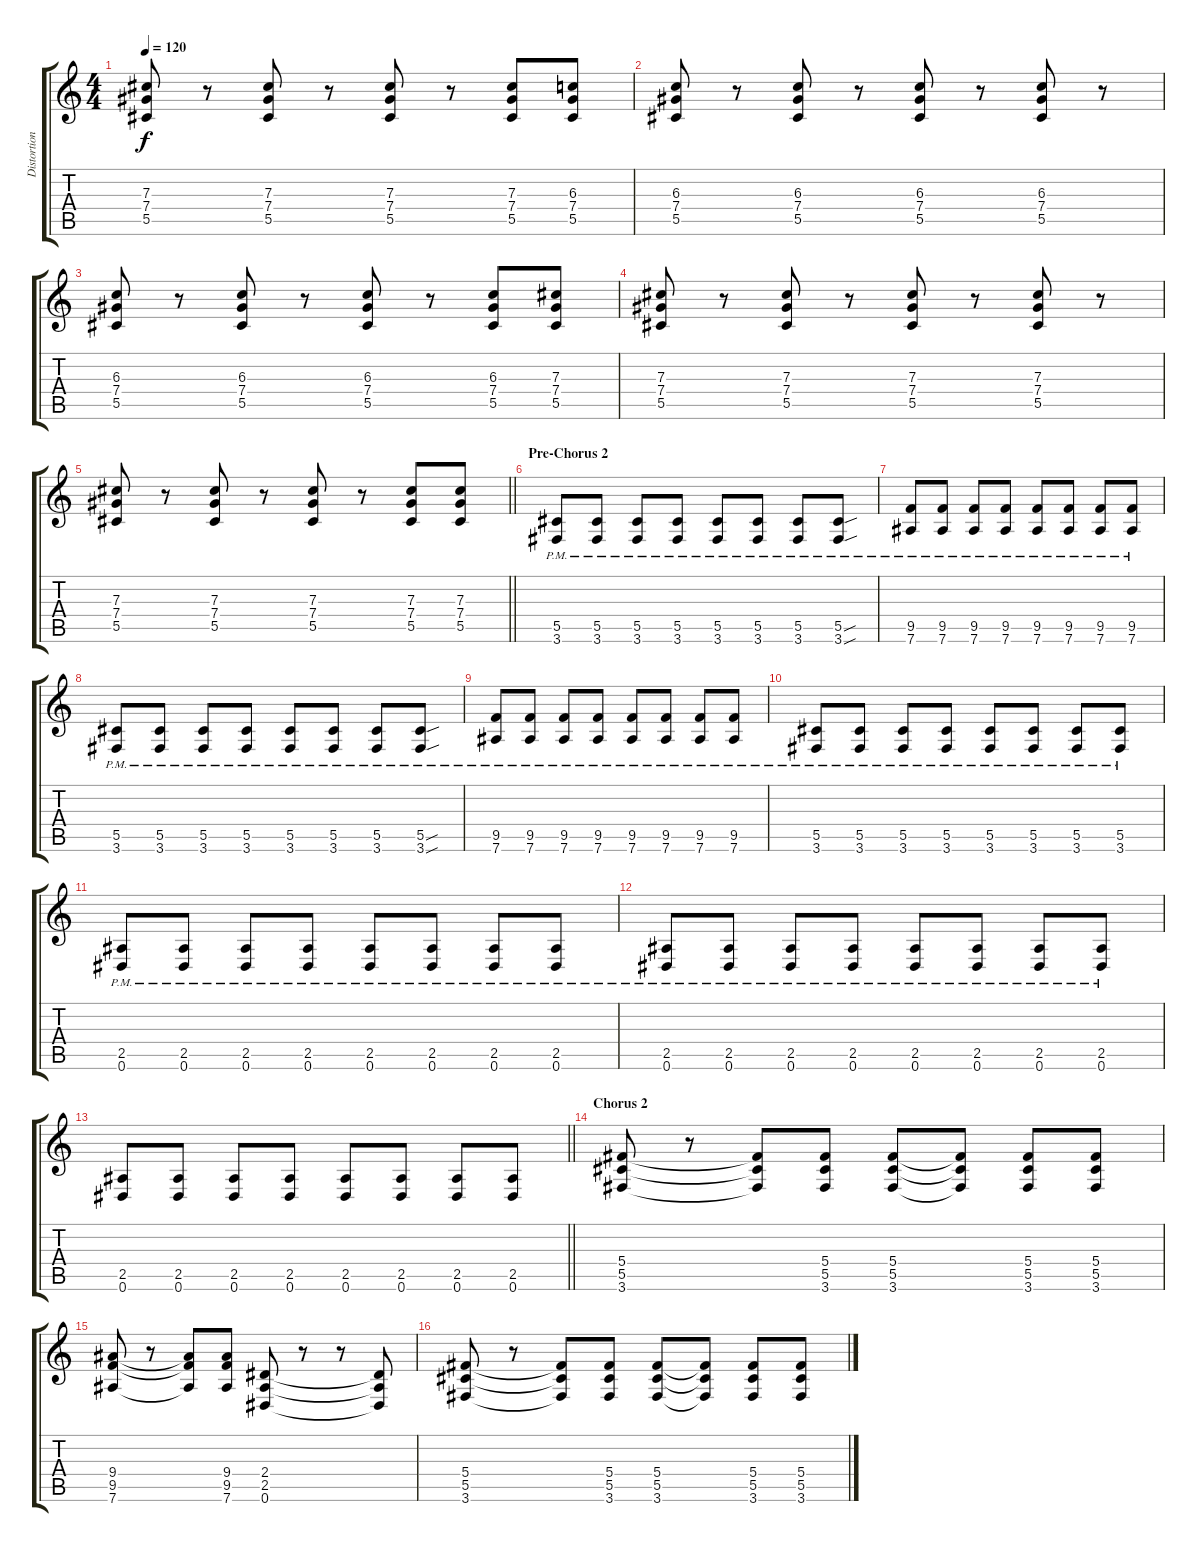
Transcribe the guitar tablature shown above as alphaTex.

\track ("Distortion" "Distortion") {instrument distortionguitar}
\staff {score tabs}
\tuning (Eb4 Bb3 Gb3 Db3 Ab2 Eb2) {hide}
\ts (4 4)
\tempo 120
\clef g2
\ks c
(7.3 7.4 5.5).8{dy f} r.8 (7.3 7.4 5.5).8 r.8 (7.3 7.4 5.5).8 r.8 (7.3 7.4 5.5).8 (6.3 7.4 5.5).8 |
(6.3 7.4 5.5).8 r.8 (6.3 7.4 5.5).8 r.8 (6.3 7.4 5.5).8 r.8 (6.3 7.4 5.5).8 r.8 |
(6.3 7.4 5.5).8 r.8 (6.3 7.4 5.5).8 r.8 (6.3 7.4 5.5).8 r.8 (6.3 7.4 5.5).8 (7.3 7.4 5.5).8 |
(7.3 7.4 5.5).8 r.8 (7.3 7.4 5.5).8 r.8 (7.3 7.4 5.5).8 r.8 (7.3 7.4 5.5).8 r.8 |
\barLineRight lightlight
(7.3 7.4 5.5).8 r.8 (7.3 7.4 5.5).8 r.8 (7.3 7.4 5.5).8 r.8 (7.3 7.4 5.5).8 (7.3 7.4 5.5).8 |
\section ("" "Pre-Chorus 2")
(5.5{pm} 3.6{pm}).8 (5.5{pm} 3.6{pm}).8 (5.5{pm} 3.6{pm}).8 (5.5{pm} 3.6{pm}).8 (5.5{pm} 3.6{pm}).8 (5.5{pm} 3.6{pm}).8 (5.5{pm} 3.6{pm}).8 (5.5{sou pm} 3.6{sou pm}).8 |
(9.5{pm} 7.6{pm}).8 (9.5{pm} 7.6{pm}).8 (9.5{pm} 7.6{pm}).8 (9.5{pm} 7.6{pm}).8 (9.5{pm} 7.6{pm}).8 (9.5{pm} 7.6{pm}).8 (9.5{pm} 7.6{pm}).8 (9.5{pm} 7.6{pm}).8 |
(5.5{pm} 3.6{pm}).8 (5.5{pm} 3.6{pm}).8 (5.5{pm} 3.6{pm}).8 (5.5{pm} 3.6{pm}).8 (5.5{pm} 3.6{pm}).8 (5.5{pm} 3.6{pm}).8 (5.5{pm} 3.6{pm}).8 (5.5{sou pm} 3.6{sou pm}).8 |
(9.5{pm} 7.6{pm}).8 (9.5{pm} 7.6{pm}).8 (9.5{pm} 7.6{pm}).8 (9.5{pm} 7.6{pm}).8 (9.5{pm} 7.6{pm}).8 (9.5{pm} 7.6{pm}).8 (9.5{pm} 7.6{pm}).8 (9.5{pm} 7.6{pm}).8 |
(5.5{pm} 3.6{pm}).8 (5.5{pm} 3.6{pm}).8 (5.5{pm} 3.6{pm}).8 (5.5{pm} 3.6{pm}).8 (5.5{pm} 3.6{pm}).8 (5.5{pm} 3.6{pm}).8 (5.5{pm} 3.6{pm}).8 (5.5{pm} 3.6{pm}).8 |
(2.5{pm} 0.6{pm}).8 (2.5{pm} 0.6{pm}).8 (2.5{pm} 0.6{pm}).8 (2.5{pm} 0.6{pm}).8 (2.5{pm} 0.6{pm}).8 (2.5{pm} 0.6{pm}).8 (2.5{pm} 0.6{pm}).8 (2.5{pm} 0.6{pm}).8 |
(2.5{pm} 0.6{pm}).8 (2.5{pm} 0.6{pm}).8 (2.5{pm} 0.6{pm}).8 (2.5{pm} 0.6{pm}).8 (2.5{pm} 0.6{pm}).8 (2.5{pm} 0.6{pm}).8 (2.5{pm} 0.6{pm}).8 (2.5{pm} 0.6{pm}).8 |
\barLineRight lightlight
(2.5 0.6).8 (2.5 0.6).8 (2.5 0.6).8 (2.5 0.6).8 (2.5 0.6).8 (2.5 0.6).8 (2.5 0.6).8 (2.5 0.6).8 |
\section ("" "Chorus 2")
(5.4 5.5 3.6).8 r.8 (5.4{t} 5.5{t} 3.6{t}).8 (5.4 5.5 3.6).8 (5.4 5.5 3.6).8 (5.4{t} 5.5{t} 3.6{t}).8 (5.4 5.5 3.6).8 (5.4 5.5 3.6).8 |
(9.4 9.5 7.6).8 r.8 (9.4{t} 9.5{t} 7.6{t}).8 (9.4 9.5 7.6).8 (2.4 2.5 0.6).8 r.8 r.8 (2.4{t} 2.5{t} 0.6{t}).8 |
(5.4 5.5 3.6).8 r.8 (5.4{t} 5.5{t} 3.6{t}).8 (5.4 5.5 3.6).8 (5.4 5.5 3.6).8 (5.4{t} 5.5{t} 3.6{t}).8 (5.4 5.5 3.6).8 (5.4 5.5 3.6).8
